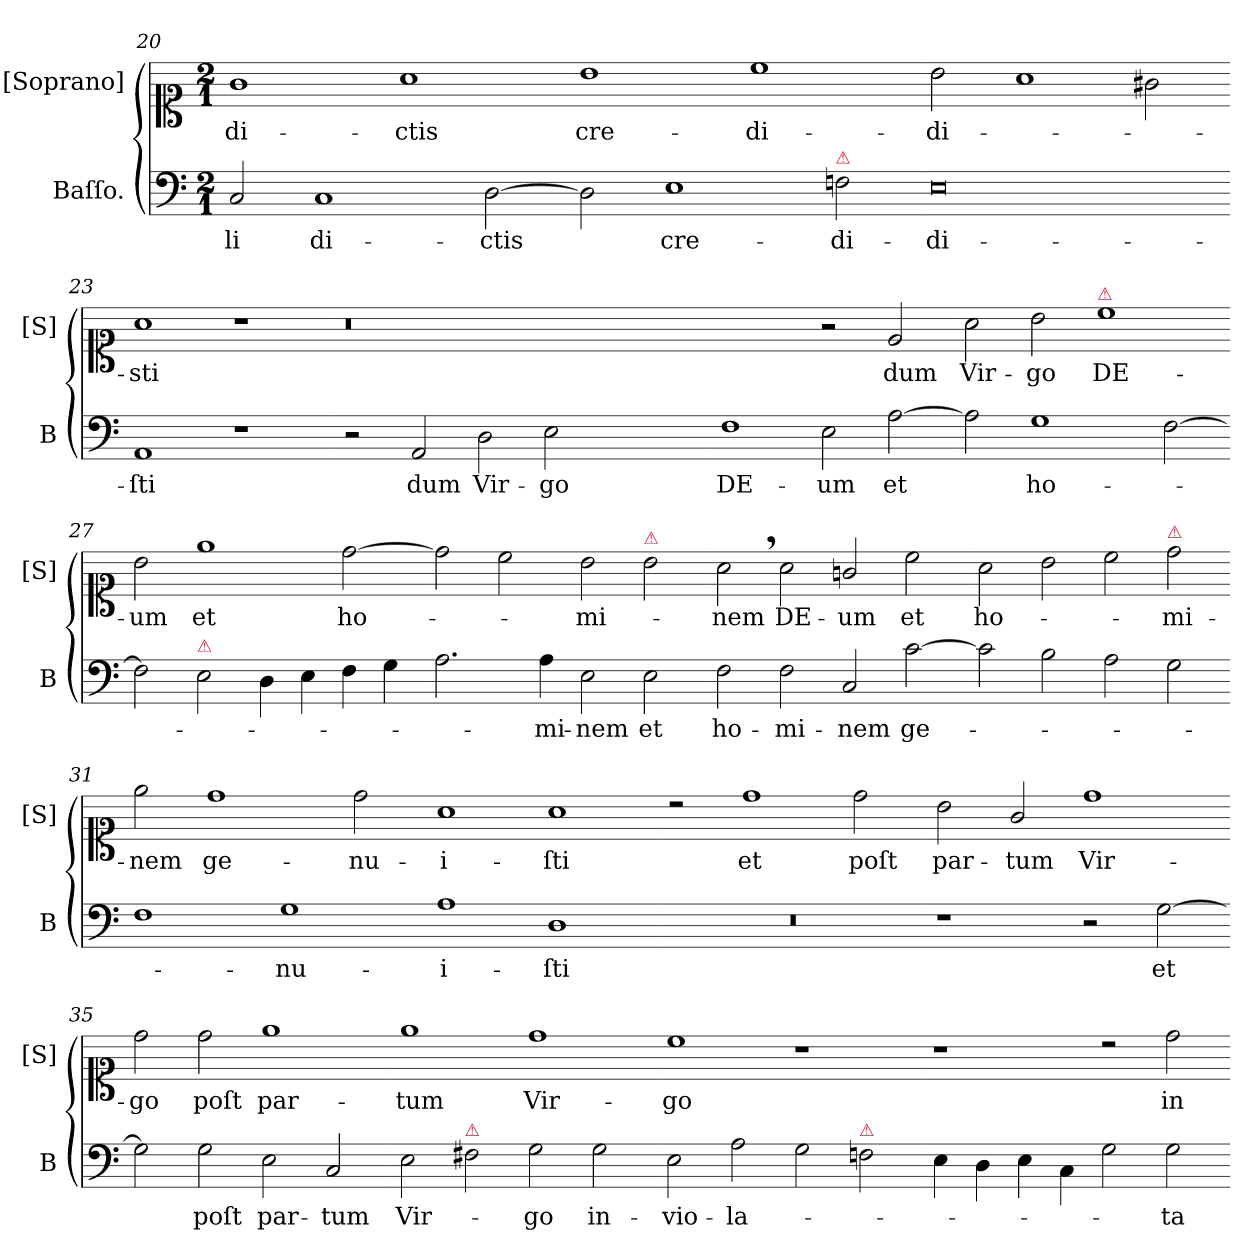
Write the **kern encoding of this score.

**kern	**text	**kern	**text
*part2	*part2	*part1	*part1
*staff2	*staff2	*staff1	*staff1
*I"Baſſo.	*	*I"[Soprano]	*
*I'B	*	*I'[S]	*
*clefF4	*	*clefC1	*
*k[]	*	*k[]	*
*M2/1	*	*M2/1	*
=20	=20	=20	=20
2C/	-li	1g	di-
1C	di-	.	.
.	.	1a	-ctis
[2D\	-ctis	.	.
=21-	=21-	=21-	=21-
2D\]	.	1b	cre-
1E	cre-	.	.
.	.	1cc	-di-
!LO:TX:a:color=crimson:t=⚠	!	!	!
2Fn\	-di-	.	.
=22-	=22-	=22-	=22-
0E	-di-	2b\	-di-
.	.	1a	.
.	.	2g#X\	.
=23-	=23-	=23-	=23-
1AA	-ſti	1a	-sti
1r	.	1r	.
=24-	=24-	=24-	=24-
2r	.	0.r	.
2AA/	dum	.	.
2D\	Vir-	.	.
2E\	-go	.	.
1ryy	.	.	.
=25-	=25-	=25-	=25-
1F	DE-	1ryy	.
2E\	-um	2r	.
[2A\	et	2e/	dum
=26-	=26-	=26-	=26-
2A\]	.	2a\	Vir-
1G	ho-	2b\	-go
!	!	!LO:TX:a:color=crimson:t=⚠	!
.	.	1cc	DE-
[2F\	.	.	.
=27-	=27-	=27-	=27-
2F\]	.	2b\	-um
!LO:TX:a:color=crimson:t=⚠	!	!	!
2E\	.	1ee	et
4D\	.	.	.
4E\	.	.	.
4F\	.	[2dd\	ho-
4G\	.	.	.
=28-	=28-	=28-	=28-
2.A\	.	2dd\]	.
.	.	2cc\	.
4A\	-mi-	.	.
2E\	-nem	2b\	-mi-
!	!	!LO:TX:a:color=crimson:t=⚠	!
2E\	et	2b\	.
=29-	=29-	=29-	=29-
2F\	ho-	2a,<\	-nem
2F\	-mi-	2a\	DE-
2C/	-nem	2gn/	-um
[2c\	ge-	2cc\	et
=30-	=30-	=30-	=30-
2c\]	.	2a\	ho-
2B\	.	2b\	.
2A\	.	2cc\	.
!	!	!LO:TX:a:color=crimson:t=⚠	!
2G\	.	2dd\	-mi-
=31-	=31-	=31-	=31-
1F	.	2ee\	-nem
.	.	1dd	ge-
1G	-nu-	.	.
.	.	2dd\	-nu-
=32-	=32-	=32-	=32-
1A	-i-	1a	-i-
1D	-ſti	1a	-ſti
=33-	=33-	=33-	=33-
0r	.	2rb	.
.	.	1dd	et
.	.	2dd\	poſt
=34-	=34-	=34-	=34-
1r	.	2b\	par-
.	.	2g/	-tum
2r	.	1dd	Vir-
[2G\	et	.	.
=35-	=35-	=35-	=35-
2G\]	.	2dd\	-go
2G\	poſt	2dd\	poſt
2E\	par-	1ee	par-
2C/	-tum	.	.
=36-	=36-	=36-	=36-
2E\	Vir-	1ee	-tum
!LO:TX:a:color=crimson:t=⚠	!	!	!
2F#X\	.	.	.
2G\	-go	1dd	Vir-
2G\	in-	.	.
=37-	=37-	=37-	=37-
2E\	-vio-	1cc	-go
2A\	-la-	.	.
2G\	.	1rb	.
!LO:TX:a:color=crimson:t=⚠	!	!	!
2Fn\	.	.	.
=38-	=38-	=38-	=38-
4E\	.	1rb	.
4D\	.	.	.
4E\	.	.	.
4C\	.	.	.
2G\	.	2rb	.
2G\	-ta	2dd\	in-
=-	=-	=-	=-
*-	*-	*-	*-
